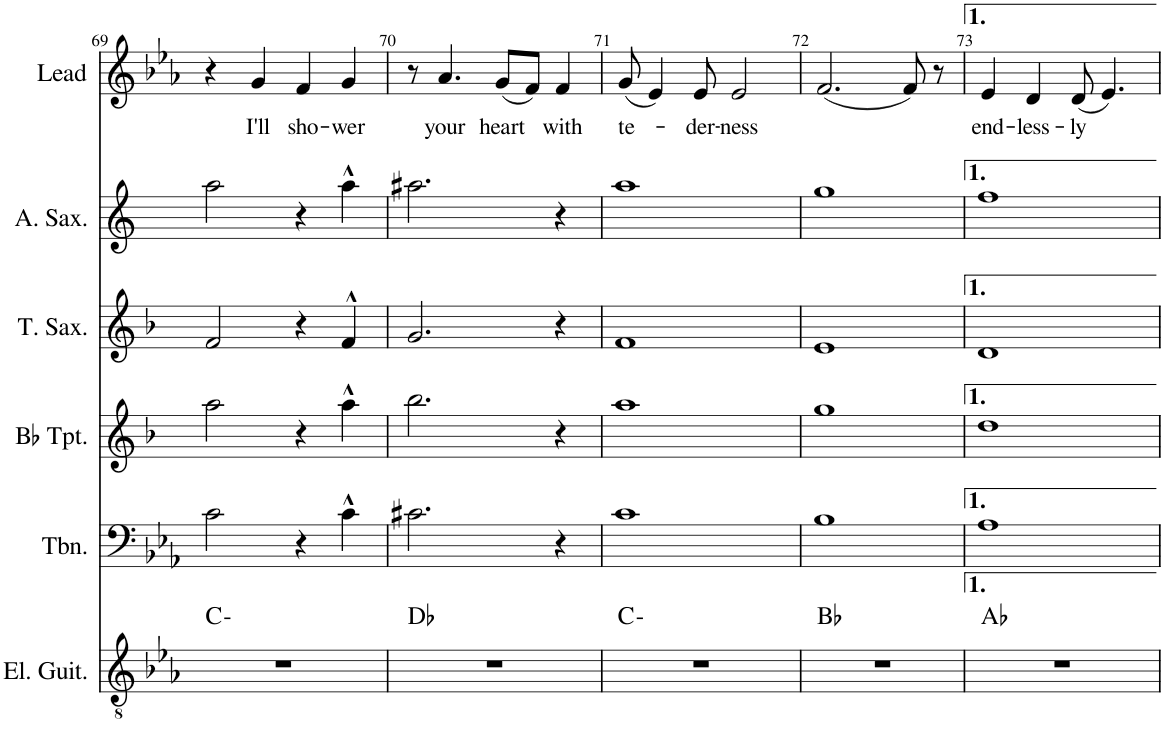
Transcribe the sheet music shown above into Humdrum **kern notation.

**kern	**harte	**kern	**kern	**kern	**kern	**kern	**text
*part6	*part6	*part5	*part4	*part3	*part2	*part1	*part1
*staff6	*	*staff5	*staff4	*staff3	*staff2	*staff1	*staff1
*I"Electric Guitar	*	*I"Trombone	*I"Bb Trumpet	*I"Tenor Saxophone	*I"Alto Saxophone	*I"Lead	*
*I'El. Guit.	*	*I'Tbn.	*I'Bb Tpt.	*I'T. Sax.	*I'A. Sax.	*I'Lead	*
!!LO:PB:g=z
*clefGv2	*	*clefF4	*clefG2	*clefG2	*clefG2	*clefG2	*
*	*	*	*Trd1c2	*Trd8c14	*Trd5c9	*	*
*k[b-e-a-]	*	*k[b-e-a-]	*k[b-]	*k[b-]	*k[]	*k[b-e-a-]	*
*M4/4	*	*M4/4	*M4/4	*M4/4	*M4/4	*M4/4	*
=69	=69	=69	=69	=69	=69	=69	=69
1r	C:min	2c\	2aa\	2f/	2aa\	4r	.
!	!	!	!	!	!	!	!LO:LY:b
.	.	.	.	.	.	4g/	I'll
!	!	!	!	!	!	!	!LO:LY:b
.	.	4r	4r	4r	4r	4f/	sho-
!	!	!	!	!	!	!	!LO:LY:b
.	.	4c^^\	4aa^^\	4f^^/	4aa^^\	4g/	-wer
=70	=70	=70	=70	=70	=70	=70	=70
1r	Db:maj	2.c#X\	2.bb-\	2.g/	2.aa#X\	8r	.
!	!	!	!	!	!	!	!LO:LY:b
.	.	.	.	.	.	4.a-/	your
!	!	!	!	!	!	!	!LO:LY:b
.	.	.	.	.	.	(8g/L	heart
.	.	.	.	.	.	8f/J)	.
!	!	!	!	!	!	!	!LO:LY:b
.	.	4r	4r	4r	4r	4f/	with
=71	=71	=71	=71	=71	=71	=71	=71
!	!	!	!	!	!	!	!LO:LY:b
1r	C:min	1c	1aa	1f	1aa	(8g/	te-
.	.	.	.	.	.	4e-/)	.
!	!	!	!	!	!	!	!LO:LY:b
.	.	.	.	.	.	8e-/	-der-
!	!	!	!	!	!	!	!LO:LY:b
.	.	.	.	.	.	2e-/	-ness
=72	=72	=72	=72	=72	=72	=72	=72
1r	Bb:maj	1B-	1gg	1e	1gg	(2.f/	.
.	.	.	.	.	.	8f/)	.
.	.	.	.	.	.	8r	.
=73	=73	=73	=73	=73	=73	=73	=73
!	!	!	!	!	!	!	!LO:LY:b
1r	Ab:maj	1A-	1dd	1d	1ff	4e-/	end-
!	!	!	!	!	!	!	!LO:LY:b
.	.	.	.	.	.	4d/	-less-
!	!	!	!	!	!	!	!LO:LY:b
.	.	.	.	.	.	(8d/	-ly
.	.	.	.	.	.	4.e-/)	.
=	=	=	=	=	=	=	=
*-	*-	*-	*-	*-	*-	*-	*-
